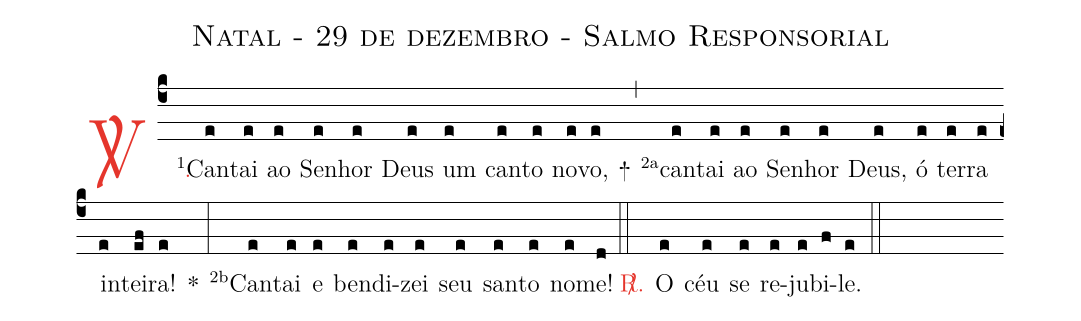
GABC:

name: Natal - 29 de dezembro - Salmo Responsorial;
%%
(c4)

<c><sp>V/</sp>.</c>() <v>\VSup{1}</v>Can(e)tai(e) ao(e) Se(e)nhor(e) Deus(e) um(e) can(e)to(e) no(e)vo,(e) +(,)
<v>\VSup{2a}</v>can(e)tai(e) ao(e) Se(e)nhor(e) Deus,(e) ó(e) ter(e)ra(e) in(e)tei(ef)ra!(e) *(:)
<v>\VSup{2b}</v>Can(e)tai(e) e(e) ben(e)di(e)zei(e) seu(e) san(e)to(e) no(e)me!(d)

(::)

<c><sp>R/</sp>.</c>() O(e) céu(e) se(e) re(e)ju(e)bi(f)le.(e)

(::)
